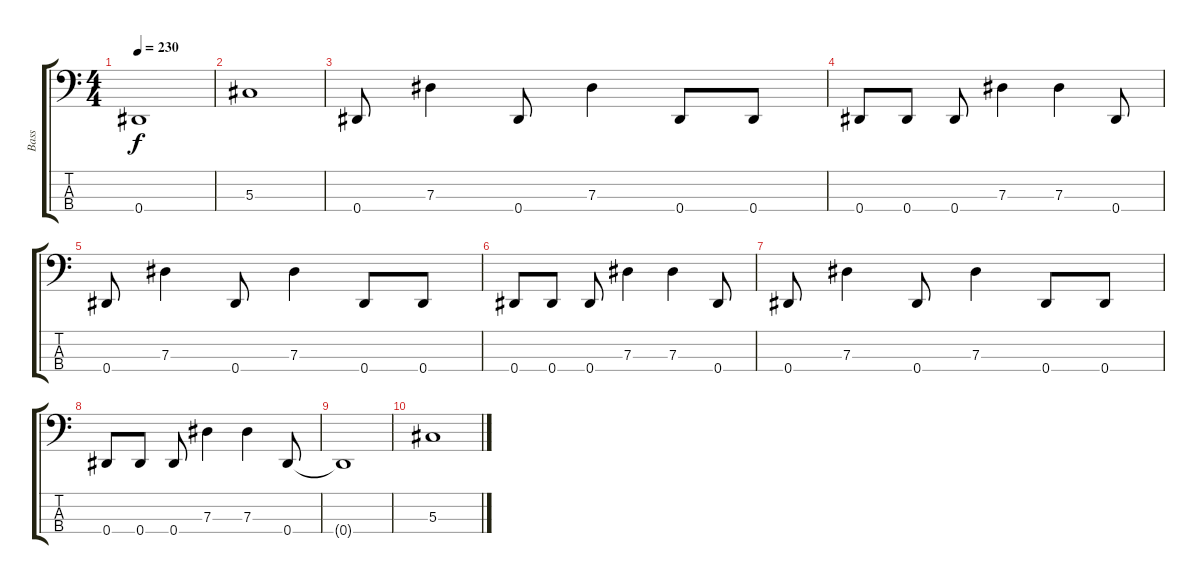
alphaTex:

\track ("Bass" "Bass") {instrument electricbasspick}
\staff {score tabs}
\tuning (Gb2 Db2 Ab1 Eb1) {hide}
\ts (4 4)
\tempo 230
\clef f4
\ks c
0.4{t}.1{dy f} |
5.3.1 |
0.4.8 7.3.4 0.4.8 7.3.4 0.4.8 0.4.8 |
0.4.8 0.4.8 0.4.8 7.3.4 7.3.4 0.4.8 |
0.4.8 7.3.4 0.4.8 7.3.4 0.4.8 0.4.8 |
0.4.8 0.4.8 0.4.8 7.3.4 7.3.4 0.4.8 |
0.4.8 7.3.4 0.4.8 7.3.4 0.4.8 0.4.8 |
0.4.8 0.4.8 0.4.8 7.3.4 7.3.4 0.4.8 |
0.4{t}.1 |
5.3.1
